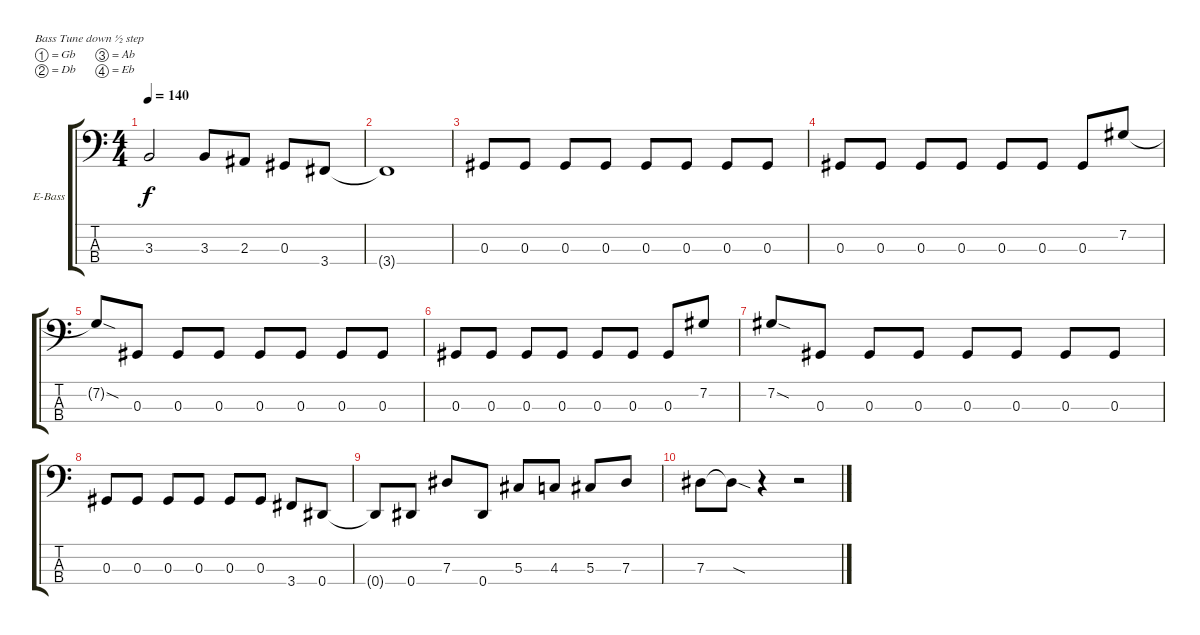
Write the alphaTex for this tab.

\defaultSystemsLayout 4
\bracketExtendMode groupsimilarinstruments
\firstSystemTrackNameOrientation horizontal
\otherSystemsTrackNameOrientation horizontal
\track ("Kelly" "E-Bass") {instrument electricbassfinger}
\staff {score tabs}
\tuning (Gb2 Db2 Ab1 Eb1)
\ts (4 4)
\tempo 140
\clef f4
\ks c
3.3.2{dy f} 3.3.8 2.3.8 0.3.8 3.4.8 |
3.4{t}.1 |
0.3.8 0.3.8 0.3.8 0.3.8 0.3.8 0.3.8 0.3.8 0.3.8 |
0.3.8 0.3.8 0.3.8 0.3.8 0.3.8 0.3.8 0.3.8 7.2.8 |
7.2{sod t}.8 0.3.8 0.3.8 0.3.8 0.3.8 0.3.8 0.3.8 0.3.8 |
0.3.8 0.3.8 0.3.8 0.3.8 0.3.8 0.3.8 0.3.8 7.2.8 |
7.2{sod}.8 0.3.8 0.3.8 0.3.8 0.3.8 0.3.8 0.3.8 0.3.8 |
0.3.8 0.3.8 0.3.8 0.3.8 0.3.8 0.3.8 3.4.8 0.4.8 |
0.4{t}.8 0.4.8 7.3.8 0.4.8 5.3.8 4.3.8 5.3.8 7.3.8 |
7.3.8 7.3{sod t}.8 r.4 r.2
